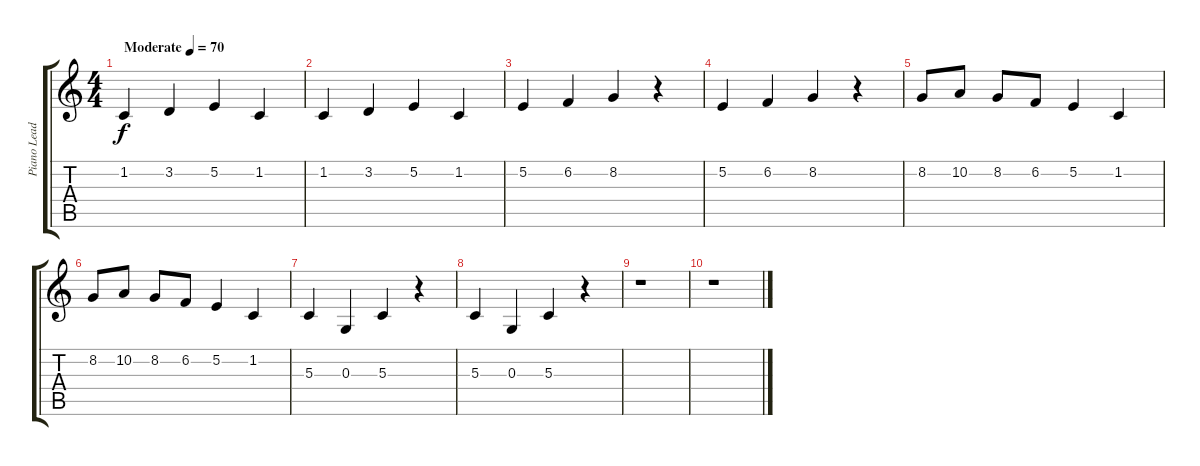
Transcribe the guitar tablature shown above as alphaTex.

\track ("Piano Lead" "Piano Lead") {instrument acousticgrandpiano}
\staff {score tabs}
\tuning (E4 B3 G3 D3 A2 E2) {hide}
\ts (4 4)
\tempo (70 "Moderate")
\clef g2
\ks c
1.2.4{dy f instrument acousticgrandpiano} 3.2.4 5.2.4 1.2.4 |
1.2.4 3.2.4 5.2.4 1.2.4 |
5.2.4 6.2.4 8.2.4 r.4 |
5.2.4 6.2.4 8.2.4 r.4 |
8.2.8 10.2.8 8.2.8 6.2.8 5.2.4 1.2.4 |
8.2.8 10.2.8 8.2.8 6.2.8 5.2.4 1.2.4 |
5.3.4 0.3.4 5.3.4 r.4 |
5.3.4 0.3.4 5.3.4 r.4 |
r.1 |
r.1
